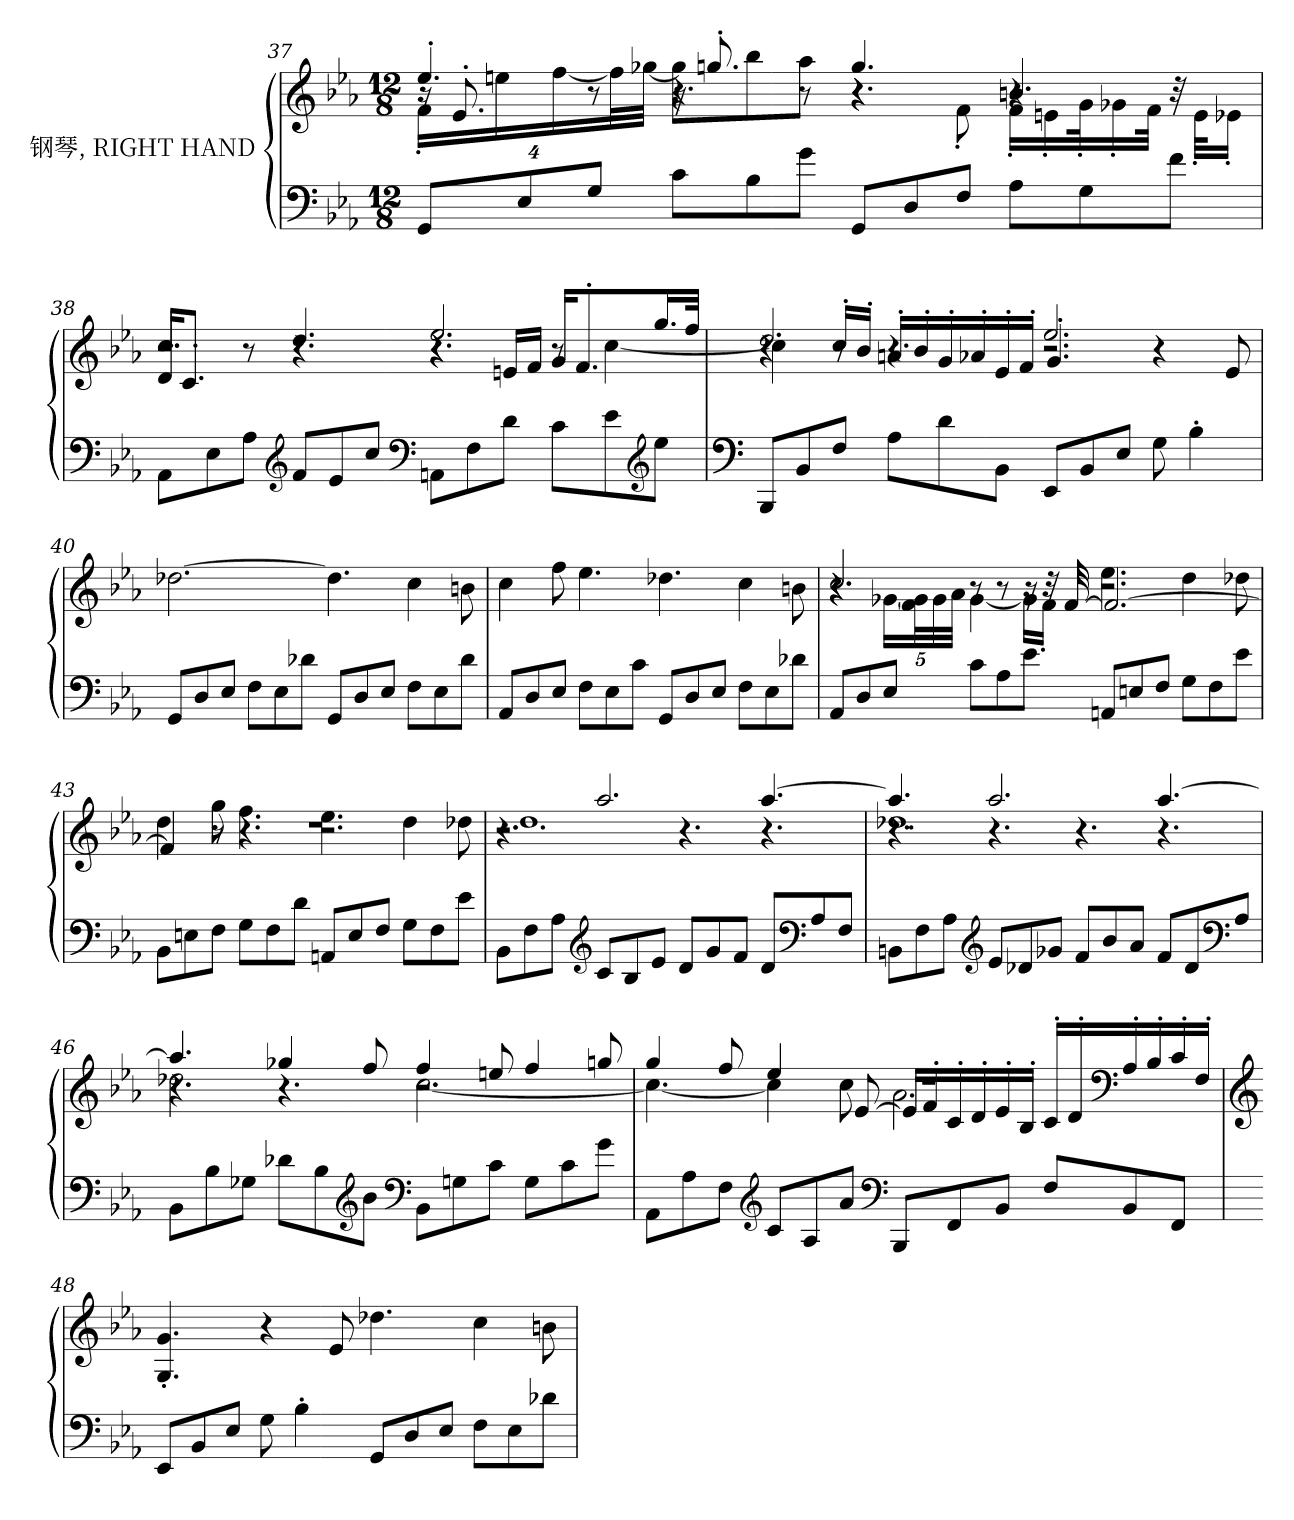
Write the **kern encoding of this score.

**kern	**kern
*part1	*part1
*staff2	*staff1
*I"钢琴, RIGHT HAND	*
!!LO:LB:g=z
*clefF4	*clefG2
*k[b-e-a-]	*k[b-e-a-]
*M12/8	*M12/8
*MM56	*MM56
=37	=37
*	*^
*	*	*Xbrackettup
*	*	*^
8GG/L	4.ee-'/	32%3f'\L	16r
*	*MM82	*	*
.	.	.	8.e-'/
.	.	32%3een\	.
8E-/	.	.	.
.	.	[32%3ff\	.
8G/J	.	.	8r
.	.	64%3ff\L]	.
.	.	[64%3gg-X\JJ	.
8c\L	16r	8gg-\L]	4.r
.	8.ggn'/	.	.
8B-\	.	8bb-\	.
8g\J	8r	8aa-\J	.
*	*MM90	*	*
8GG/L	4.gg/	4r	4.r
8D/	.	.	.
8F/J	.	8f'\	.
*	*MM86	*	*
8A-\L	4.r	16f'\LL	4.bn/
.	.	16en'\	.
8G\	.	32g'\K	.
.	.	16g-X'\	.
*	*MM84	*	*
.	.	32f\JJk	.
8f\J	.	32r	.
.	.	32e'\KLL	.
.	.	16e-X'\JJ	.
!!LO:LB:g=z	!!	!!
=38	=38	=38	=38
*	*MM52	*	*
8AA-\L	4.cc/	2.r	16d'/KL
*	*MM93	*	*
.	.	.	8.c'/J
8E-\	.	.	.
*	*MM97	*	*
8A-\J	.	.	8r
*clefG2	*	*	*
*	*MM93	*	*
8f/L	4.r	.	4.dd/
8e-/	.	.	.
8cc/J	.	.	.
*clefF4	*	*	*
*	*MM90	*	*
8AAn\L	2.ee-/	4.r	4r
8F\	.	.	.
*	*MM80	*	*
8d\J	.	.	16en/LL
*	*MM88	*	*
.	.	.	16f/JJ
*	*MM84	*	*
8c\L	.	8r	16g/KL
*	*MM75	*	*
.	.	.	8.f'/
*	*MM63	*	*
8e-\	.	[4cc\	.
*clefG2	*	*	*
*	*MM56	*	*
8ee-\J	.	.	16.gg/L
*	*MM52	*	*
.	.	.	32ff/JJk
=39	=39	=39	=39
*clefF4	*	*	*
*	*MM75	*	*
8BBB-/L	2.dd/	4cc\]	4r
8BB-/	.	.	.
*	*MM67	*	*
8F/J	.	8r	16cc'/LL
*	*MM78	*	*
.	.	.	16b-'/JJ
*	*MM90	*	*
8A-\L	.	4.r	16an'/LL
*	*MM88	*	*
.	.	.	16b-'/
*	*MM82	*	*
8d\	.	.	16g'/
*	*MM80	*	*
.	.	.	16a-X'/
*	*MM71	*	*
8BB-\J	.	.	16e-'/
*	*MM52	*	*
.	.	.	16f'/JJ
*	*MM63	*	*
8EE-/L	2.ee-/	2.r	4.g'/
8BB-/	.	.	.
8E-/J	.	.	.
*	*MM78	*	*
8G\	.	.	4r
4B-'\	.	.	.
*	*MM43	*	*
.	.	.	8e-/
*	*v	*v	*v
!!LO:LB:g=z
=40	=40
*	*MM60
8GG/L	[2.dd-X\
8D/	.
8E-/J	.
8F\L	.
8E-\	.
8d-X\J	.
*	*MM97
8GG/L	4.dd-\]
8D/	.
8E-/J	.
*	*MM101
8F\L	4cc\
8E-\	.
*	*MM82
8d-\J	8bn\
=41	=41
*	*MM93
8AA-/L	4cc\
8D/	.
*	*MM78
8E-/J	8ff\
*	*MM93
8F\L	4.ee-\
8E-\	.
8c\J	.
*	*MM97
8GG/L	4.dd-X\
8D/	.
8E-/J	.
8F\L	4cc\
8E-\	.
*	*MM86
8d-X\J	8bn\
!!LO:LB:g=z
=42	=42
*	*MM93
*	*^
*	*	*^
8AA-/L	2.cc/	4r	4.r
8D/	.	.	.
*	*MM63	*	*
8E-/J	.	[20g-X\LL	.
.	.	40f\ 40g-\]L	.
.	.	40g-\	.
.	.	40a-\JJJ	.
*	*MM93	*	*
8c\L	.	[4g-\	8r
*	*MM97	*	*
8A-\	.	.	8r
*	*MM93	*	*
8e-\J	.	16g-\LL]	16r
*	*MM67	*	*
.	.	16f'\JJ	32r
.	.	.	[32f/
8AAn/L	2.r	4.ee-\	2.f/_
8En/	.	.	.
8F/J	.	.	.
*	*MM108	*	*
8G\L	.	4dd\	.
8F\	.	.	.
*	*MM95	*	*
8e-\J	.	8dd-X\	.
=43	=43	=43	=43
*	*MM97	*	*
8BB-\L	1.r	4dd\	4f/]
8En\	.	.	.
*	*MM97	*	*
8F\J	.	8gg\	8r
*	*MM103	*	*
8G\L	.	4.ff\	4.r
8F\	.	.	.
8d\J	.	.	.
*	*MM105	*	*
8AAn/L	.	4.ee-\	2.r
8E/	.	.	.
8F/J	.	.	.
*	*MM112	*	*
8G\L	.	4dd\	.
8F\	.	.	.
*	*MM97	*	*
8e-\J	.	8dd-X\	.
!!LO:PB:g=z	!!	!!
=44	=44	=44	=44
*	*MM101	*	*
8BB-\L	2.r	1.dd	4.r
8F\	.	.	.
8A-\J	.	.	.
*clefG2	*	*	*
*	*MM105	*	*
8c/L	.	.	2.aa-/
8B-/	.	.	.
8e-/J	.	.	.
*	*MM99	*	*
8d/L	4.r	.	.
8g/	.	.	.
8f/J	.	.	.
*	*MM106	*	*
8d/L	[4.aa-/	.	4.r
*clefF4	*	*	*
8A-/	.	.	.
8F/J	.	.	.
=45	=45	=45	=45
*	*MM101	*	*
8BBn\L	4.aa-/]	1.dd-X	4.r
8F\	.	.	.
8A-\J	.	.	.
*clefG2	*	*	*
*	*MM99	*	*
8e-/L	4.r	.	2.aa-/
8d-X/	.	.	.
8g-X/J	.	.	.
8f/L	4.r	.	.
8b-/	.	.	.
8a-/J	.	.	.
8f/L	[4.aa-/	.	4.r
8d-/	.	.	.
*clefF4	*	*	*
8A-/J	.	.	.
!!LO:LB:g=z	!!	!!
=46	=46	=46	=46
*	*MM78	*	*
8BB-\L	4.aa-/]	2.dd-X\	4.r
8B-\	.	.	.
8G-X\J	.	.	.
*	*MM86	*	*
8d-X\L	4.r	.	4gg-X/
8B-\	.	.	.
*clefG2	*	*	*
*	*MM82	*	*
8b-\J	.	.	8ff/
*clefF4	*	*	*
*	*MM93	*	*
8BB-\L	2.r	[2.cc\	4ff/
8Gn\	.	.	.
*	*MM86	*	*
8c\J	.	.	8een/
*	*MM97	*	*
8G\L	.	.	4ff/
8c\	.	.	.
*	*MM75	*	*
8g\J	.	.	8ggn/
=47	=47	=47	=47
*	*MM93	*	*
8AA-\L	1.r	4.cc\_	4gg/
8A-\	.	.	.
*	*MM82	*	*
8F\J	.	.	8ff/
*clefG2	*	*	*
*	*MM84	*	*
8c/L	.	4cc\]	4ee-/
8A-/	.	.	.
*	*MM67	*	*
8a-/J	.	8cc\	[8e-/
*clefF4	*	*	*
*	*MM71	*	*
8BBB-/L	.	2.a-\	16e-/LL]
*	*MM78	*	*
.	.	.	16f'/
*	*MM93	*	*
8FF/	.	.	16c'/
*	*MM97	*	*
.	.	.	16d'/
8BB-/J	.	.	16e-'/
*	*MM93	*	*
.	.	.	16B-'/JJ
*	*MM90	*	*
8F/L	.	.	16c'/LL
*	*MM93	*	*
.	.	.	16d'/
*	*clefF4	*	*
*	*MM91	*	*
8BB-/	.	.	16A-'/
*	*MM88	*	*
.	.	.	16B-'/
*	*MM82	*	*
8FF/J	.	.	16c'/
*	*MM52	*	*
.	.	.	16F'/JJ
*	*v	*v	*v
!!LO:LB:g=z
=48	=48
*	*clefG2
8EE-/L	4.G/' 4.g/'
8BB-/	.
8E-/J	.
*	*MM82
8G\	4r
4B-'\	.
*	*MM48
.	8e-/
*	*MM75
8GG/L	4.dd-X\
8D/	.
8E-/J	.
*	*MM93
8F\L	4cc\
8E-\	.
*	*MM75
8d-X\J	8bn\
=	=
*-	*-
